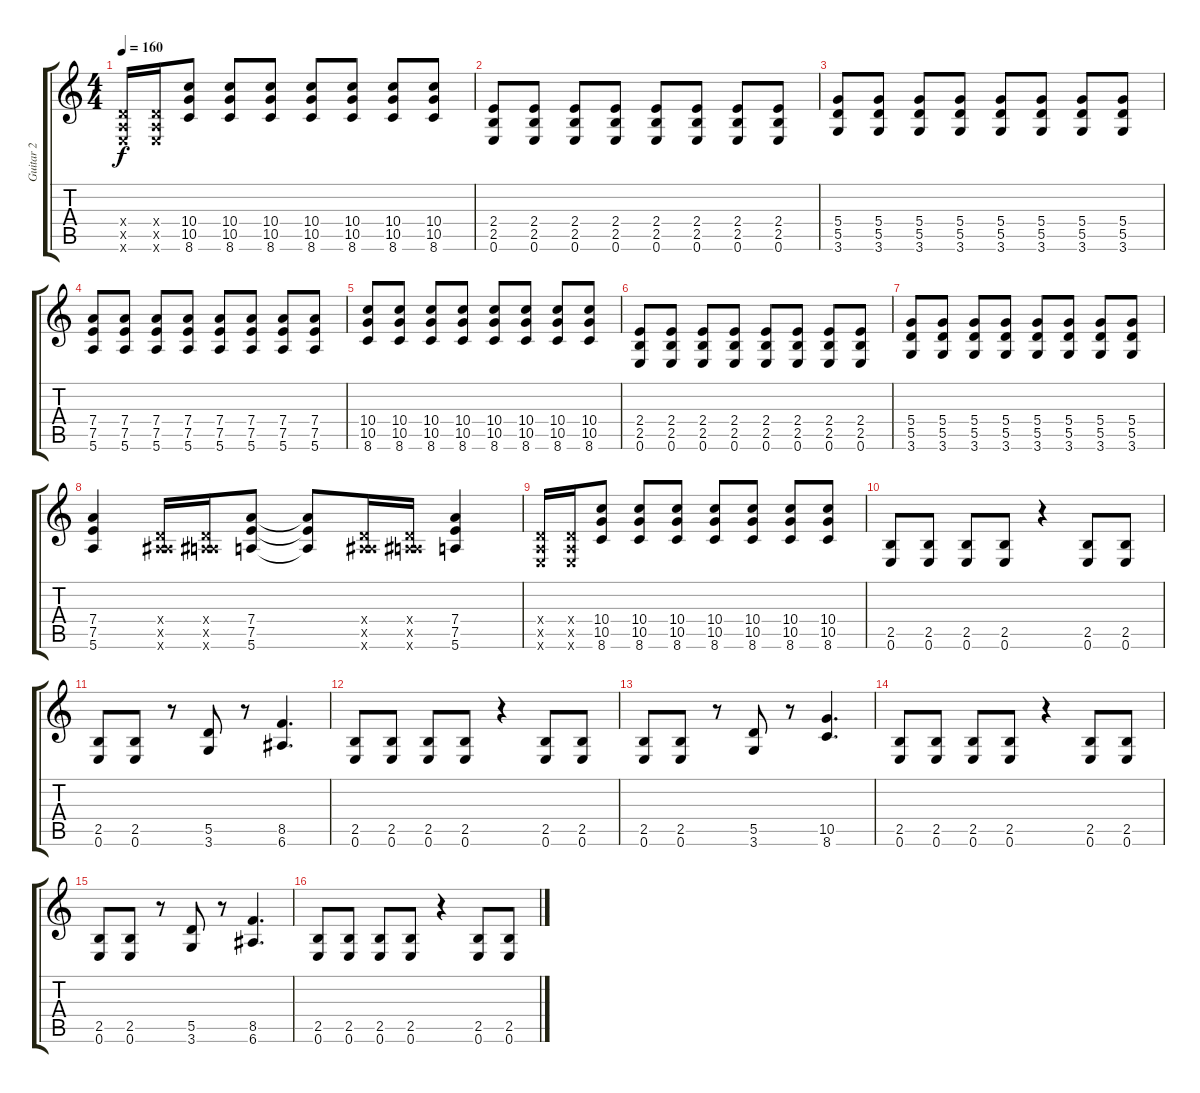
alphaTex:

\track ("Guitar 2" "Guitar 2") {instrument distortionguitar}
\staff {score tabs}
\tuning (E4 B3 G3 D3 A2 E2) {hide}
\ts (4 4)
\tempo 160
\clef g2
\ks c
(0.4{x} 0.5{x} 0.6{x}).16{dy f} (0.4{x} 0.5{x} 0.6{x}).16 (10.4 10.5 8.6).8 (10.4 10.5 8.6).8 (10.4 10.5 8.6).8 (10.4 10.5 8.6).8 (10.4 10.5 8.6).8 (10.4 10.5 8.6).8 (10.4 10.5 8.6).8 |
(2.4 2.5 0.6).8 (2.4 2.5 0.6).8 (2.4 2.5 0.6).8 (2.4 2.5 0.6).8 (2.4 2.5 0.6).8 (2.4 2.5 0.6).8 (2.4 2.5 0.6).8 (2.4 2.5 0.6).8 |
(5.4 5.5 3.6).8 (5.4 5.5 3.6).8 (5.4 5.5 3.6).8 (5.4 5.5 3.6).8 (5.4 5.5 3.6).8 (5.4 5.5 3.6).8 (5.4 5.5 3.6).8 (5.4 5.5 3.6).8 |
(7.4 7.5 5.6).8 (7.4 7.5 5.6).8 (7.4 7.5 5.6).8 (7.4 7.5 5.6).8 (7.4 7.5 5.6).8 (7.4 7.5 5.6).8 (7.4 7.5 5.6).8 (7.4 7.5 5.6).8 |
(10.4 10.5 8.6).8 (10.4 10.5 8.6).8 (10.4 10.5 8.6).8 (10.4 10.5 8.6).8 (10.4 10.5 8.6).8 (10.4 10.5 8.6).8 (10.4 10.5 8.6).8 (10.4 10.5 8.6).8 |
(2.4 2.5 0.6).8 (2.4 2.5 0.6).8 (2.4 2.5 0.6).8 (2.4 2.5 0.6).8 (2.4 2.5 0.6).8 (2.4 2.5 0.6).8 (2.4 2.5 0.6).8 (2.4 2.5 0.6).8 |
(5.4 5.5 3.6).8 (5.4 5.5 3.6).8 (5.4 5.5 3.6).8 (5.4 5.5 3.6).8 (5.4 5.5 3.6).8 (5.4 5.5 3.6).8 (5.4 5.5 3.6).8 (5.4 5.5 3.6).8 |
(7.4 7.5 5.6).4 (0.4{x} 0.5{x} 6.6{x}).16 (0.4{x} 0.5{x} 6.6{x}).16 (7.4 7.5 5.6).8 (7.4{t} 7.5{t} 5.6{t}).8 (0.4{x} 0.5{x} 6.6{x}).16 (0.4{x} 0.5{x} 6.6{x}).16 (7.4 7.5 5.6).4 |
(0.4{x} 0.5{x} 0.6{x}).16 (0.4{x} 0.5{x} 0.6{x}).16 (10.4 10.5 8.6).8 (10.4 10.5 8.6).8 (10.4 10.5 8.6).8 (10.4 10.5 8.6).8 (10.4 10.5 8.6).8 (10.4 10.5 8.6).8 (10.4 10.5 8.6).8 |
(2.5 0.6).8 (2.5 0.6).8 (2.5 0.6).8 (2.5 0.6).8 r.4 (2.5 0.6).8 (2.5 0.6).8 |
(2.5 0.6).8 (2.5 0.6).8 r.8 (5.5 3.6).8 r.8 (8.5 6.6).4{d} |
(2.5 0.6).8 (2.5 0.6).8 (2.5 0.6).8 (2.5 0.6).8 r.4 (2.5 0.6).8 (2.5 0.6).8 |
(2.5 0.6).8 (2.5 0.6).8 r.8 (5.5 3.6).8 r.8 (10.5 8.6).4{d} |
(2.5 0.6).8 (2.5 0.6).8 (2.5 0.6).8 (2.5 0.6).8 r.4 (2.5 0.6).8 (2.5 0.6).8 |
(2.5 0.6).8 (2.5 0.6).8 r.8 (5.5 3.6).8 r.8 (8.5 6.6).4{d} |
(2.5 0.6).8 (2.5 0.6).8 (2.5 0.6).8 (2.5 0.6).8 r.4 (2.5 0.6).8 (2.5 0.6).8
